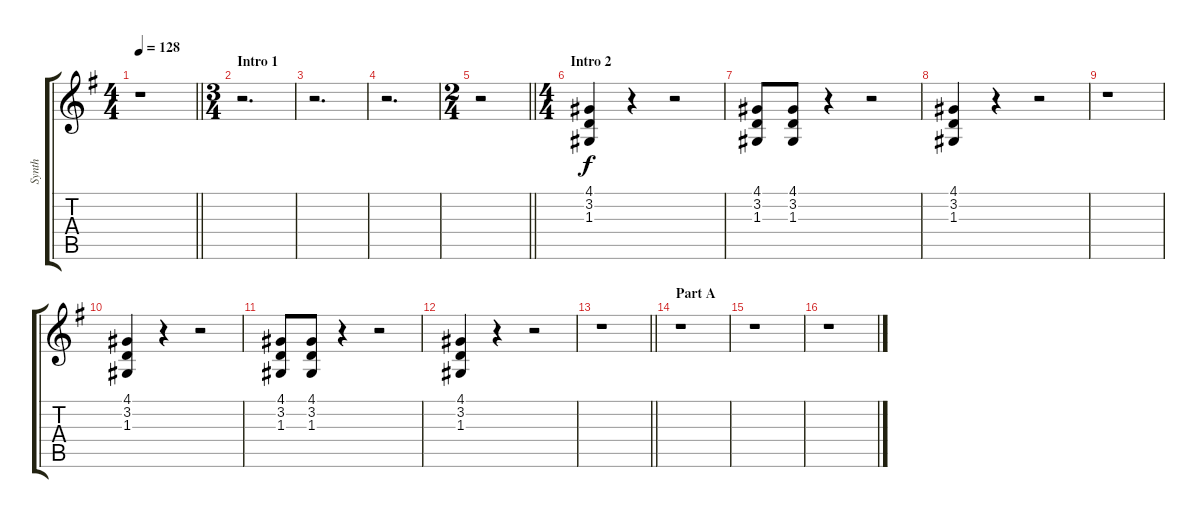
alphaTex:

\track ("Synth" "Synth") {instrument synthbrass2}
\staff {score tabs}
\tuning (E4 B3 G3 D3 A2 E2) {hide}
\ts (4 4)
\tempo 128
\clef g2
\barLineRight lightlight
\ks g
r.1{dy f instrument synthbrass2} |
\ts (3 4)
\section ("" "Intro 1")
r.2{d} |
r.2{d} |
r.2{d} |
\ts (2 4)
\barLineRight lightlight
r.2 |
\ts (4 4)
\section ("" "Intro 2")
(4.1 3.2 1.3).4 r.4 r.2 |
(4.1 3.2 1.3).8 (4.1 3.2 1.3).8 r.4 r.2 |
(4.1 3.2 1.3).4 r.4 r.2 |
r.1 |
(4.1 3.2 1.3).4 r.4 r.2 |
(4.1 3.2 1.3).8 (4.1 3.2 1.3).8 r.4 r.2 |
(4.1 3.2 1.3).4 r.4 r.2 |
\barLineRight lightlight
r.1 |
\section ("" "Part A")
r.1 |
r.1 |
r.1
